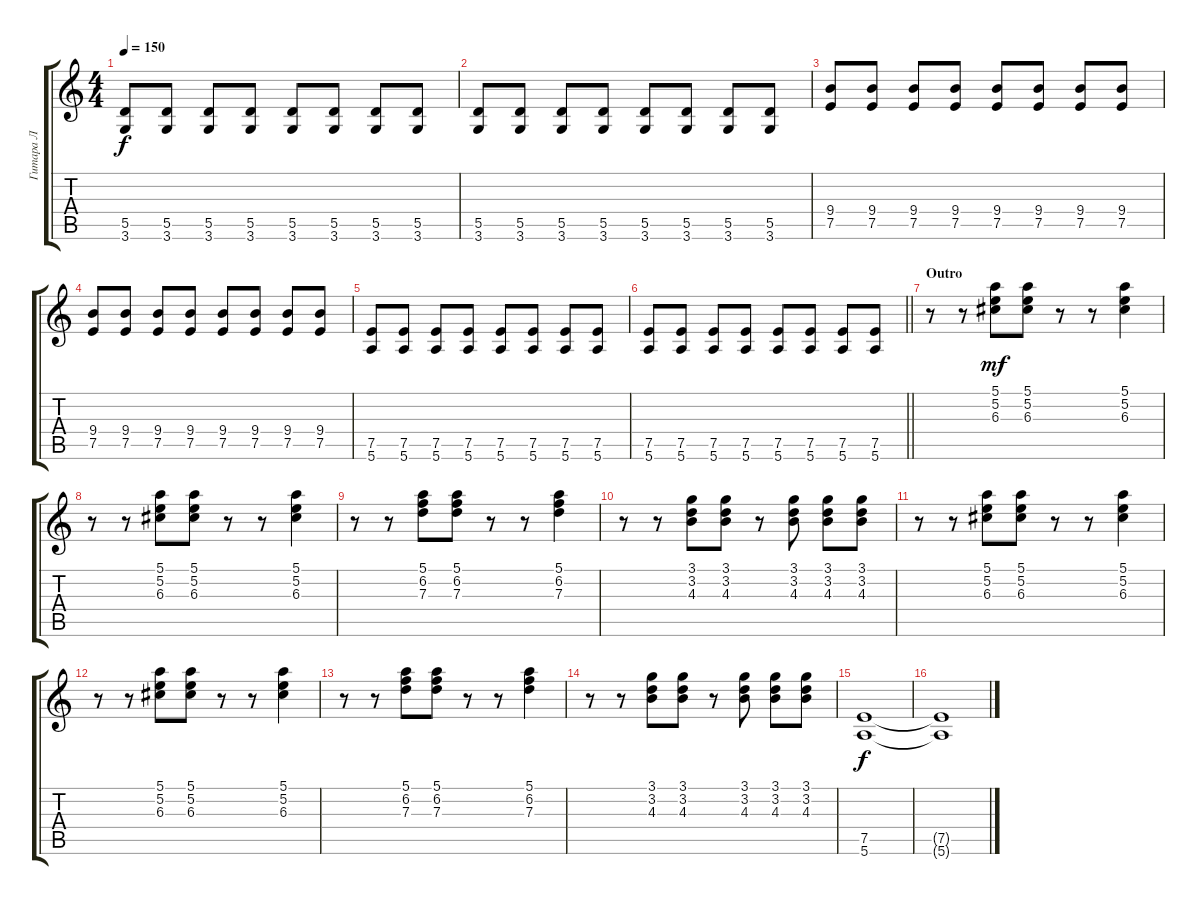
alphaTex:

\track ("Гитара Л" "Гитара Л") {instrument overdrivenguitar}
\staff {score tabs}
\tuning (E4 B3 G3 D3 A2 E2) {hide}
\ts (4 4)
\tempo 150
\clef g2
\ks c
(5.5 3.6).8{dy f} (5.5 3.6).8 (5.5 3.6).8 (5.5 3.6).8 (5.5 3.6).8 (5.5 3.6).8 (5.5 3.6).8 (5.5 3.6).8 |
(5.5 3.6).8 (5.5 3.6).8 (5.5 3.6).8 (5.5 3.6).8 (5.5 3.6).8 (5.5 3.6).8 (5.5 3.6).8 (5.5 3.6).8 |
(9.4 7.5).8 (9.4 7.5).8 (9.4 7.5).8 (9.4 7.5).8 (9.4 7.5).8 (9.4 7.5).8 (9.4 7.5).8 (9.4 7.5).8 |
(9.4 7.5).8 (9.4 7.5).8 (9.4 7.5).8 (9.4 7.5).8 (9.4 7.5).8 (9.4 7.5).8 (9.4 7.5).8 (9.4 7.5).8 |
(7.5 5.6).8 (7.5 5.6).8 (7.5 5.6).8 (7.5 5.6).8 (7.5 5.6).8 (7.5 5.6).8 (7.5 5.6).8 (7.5 5.6).8 |
\barLineRight lightlight
(7.5 5.6).8 (7.5 5.6).8 (7.5 5.6).8 (7.5 5.6).8 (7.5 5.6).8 (7.5 5.6).8 (7.5 5.6).8 (7.5 5.6).8 |
\section ("" "Outro")
r.8 r.8 (5.1 5.2 6.3).8{dy mf} (5.1 5.2 6.3).8 r.8 r.8 (5.1 5.2 6.3).4 |
r.8 r.8 (5.1 5.2 6.3).8 (5.1 5.2 6.3).8 r.8 r.8 (5.1 5.2 6.3).4 |
r.8 r.8 (5.1 6.2 7.3).8 (5.1 6.2 7.3).8 r.8 r.8 (5.1 6.2 7.3).4 |
r.8 r.8 (3.1 3.2 4.3).8 (3.1 3.2 4.3).8 r.8 (3.1 3.2 4.3).8 (3.1 3.2 4.3).8 (3.1 3.2 4.3).8 |
r.8 r.8 (5.1 5.2 6.3).8 (5.1 5.2 6.3).8 r.8 r.8 (5.1 5.2 6.3).4 |
r.8 r.8 (5.1 5.2 6.3).8 (5.1 5.2 6.3).8 r.8 r.8 (5.1 5.2 6.3).4 |
r.8 r.8 (5.1 6.2 7.3).8 (5.1 6.2 7.3).8 r.8 r.8 (5.1 6.2 7.3).4 |
r.8 r.8 (3.1 3.2 4.3).8 (3.1 3.2 4.3).8 r.8 (3.1 3.2 4.3).8 (3.1 3.2 4.3).8 (3.1 3.2 4.3).8 |
(7.5 5.6).1{dy f} |
(7.5{t} 5.6{t}).1
